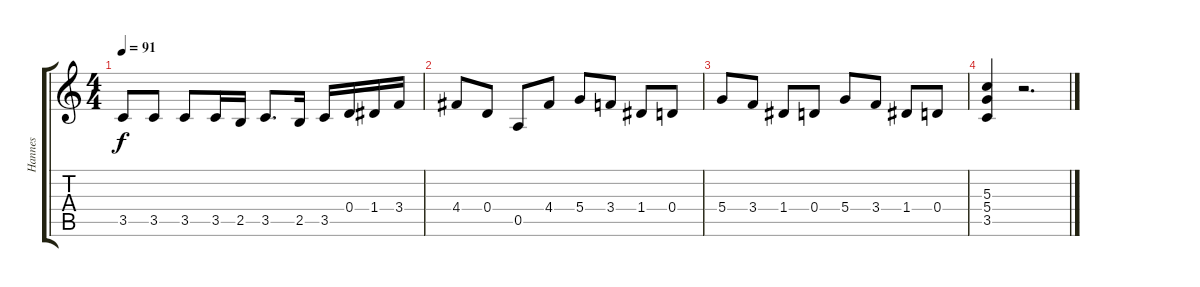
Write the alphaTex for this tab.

\track ("Hannes" "Hannes") {instrument distortionguitar}
\staff {score tabs}
\tuning (E4 B3 G3 D3 A2 E2) {hide}
\ts (4 4)
\tempo 91
\clef g2
\ks c
3.5.8{dy f} 3.5.8 3.5.8 3.5.16 2.5.16 3.5.8{d} 2.5.16 3.5.16 0.4.16 1.4.16 3.4.16 |
4.4.8 0.4.8 0.5.8 4.4.8 5.4.8 3.4.8 1.4.8 0.4.8 |
5.4.8 3.4.8 1.4.8 0.4.8 5.4.8 3.4.8 1.4.8 0.4.8 |
(5.3 5.4 3.5).4 r.2{d}
